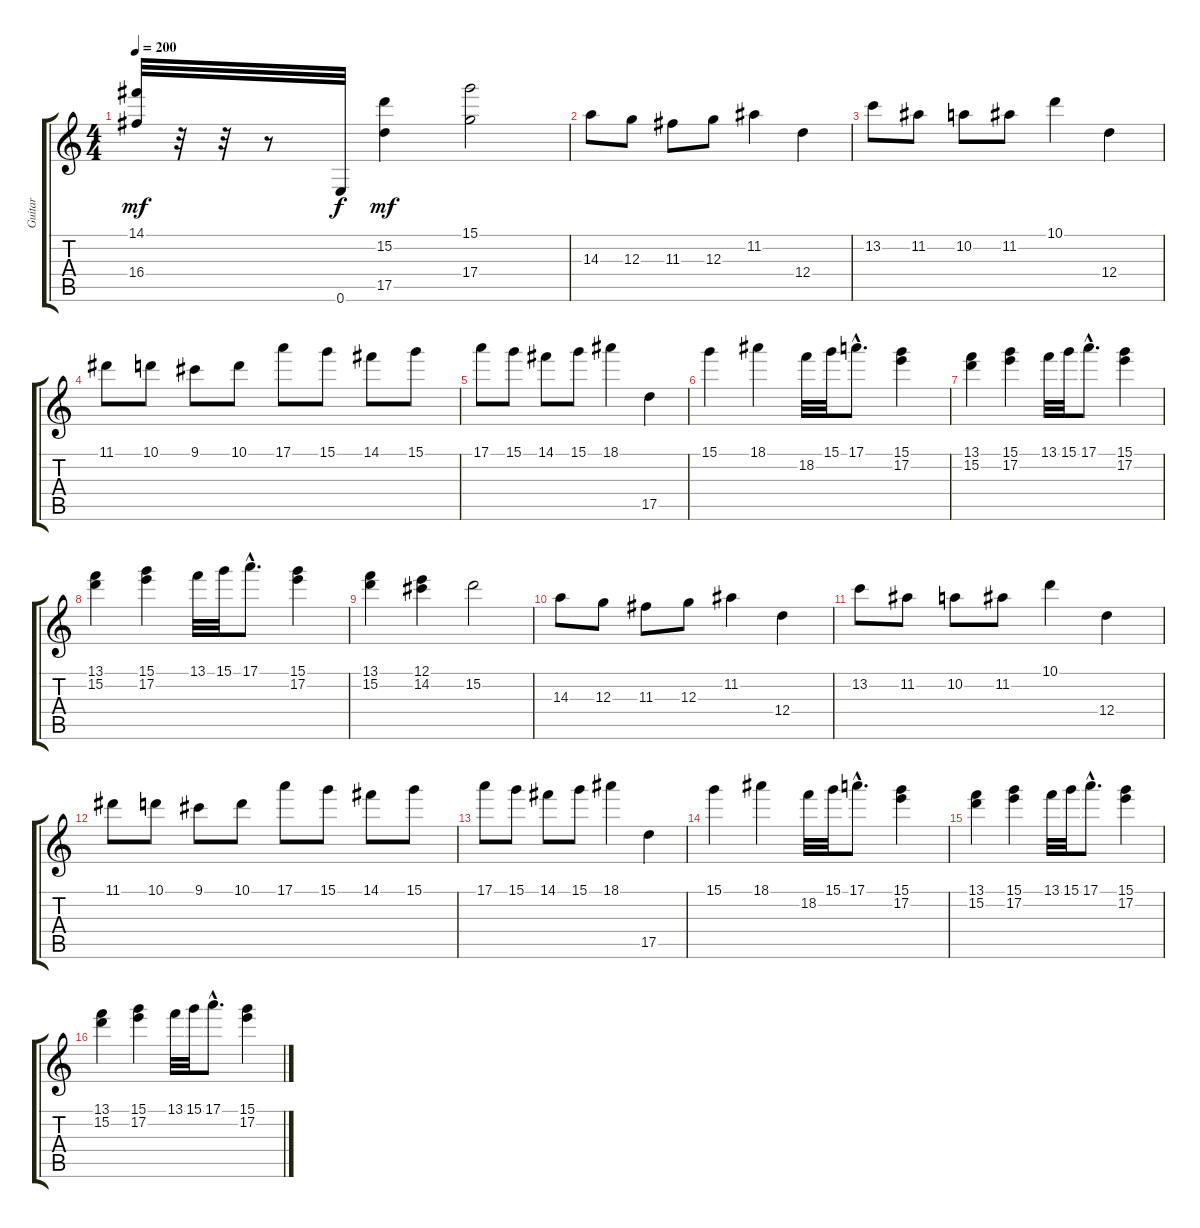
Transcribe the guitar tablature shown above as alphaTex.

\track ("Guitar" "Guitar") {instrument distortionguitar}
\staff {score tabs}
\tuning (E4 B3 G3 D3 A2 E2) {hide}
\ts (4 4)
\tempo 200
\clef g2
\ks c
(14.1 16.4).32{dy mf} r.32 r.32 r.8 0.6.32{dy f} (15.2 17.5).4{dy mf} (15.1 17.4).2 |
14.3.8 12.3.8 11.3.8 12.3.8 11.2.4 12.4.4 |
13.2.8 11.2.8 10.2.8 11.2.8 10.1.4 12.4.4 |
11.1.8 10.1.8 9.1.8 10.1.8 17.1.8 15.1.8 14.1.8 15.1.8 |
17.1.8 15.1.8 14.1.8 15.1.8 18.1.4 17.5.4 |
15.1.4 18.1.4 18.2.32 15.1.32 17.1{hac}.8{d} (15.1 17.2).4 |
(13.1 15.2).4 (15.1 17.2).4 13.1.32 15.1.32 17.1{hac}.8{d} (15.1 17.2).4 |
(13.1 15.2).4 (15.1 17.2).4 13.1.32 15.1.32 17.1{hac}.8{d} (15.1 17.2).4 |
(13.1 15.2).4 (12.1 14.2).4 15.2.2 |
14.3.8 12.3.8 11.3.8 12.3.8 11.2.4 12.4.4 |
13.2.8 11.2.8 10.2.8 11.2.8 10.1.4 12.4.4 |
11.1.8 10.1.8 9.1.8 10.1.8 17.1.8 15.1.8 14.1.8 15.1.8 |
17.1.8 15.1.8 14.1.8 15.1.8 18.1.4 17.5.4 |
15.1.4 18.1.4 18.2.32 15.1.32 17.1{hac}.8{d} (15.1 17.2).4 |
(13.1 15.2).4 (15.1 17.2).4 13.1.32 15.1.32 17.1{hac}.8{d} (15.1 17.2).4 |
(13.1 15.2).4 (15.1 17.2).4 13.1.32 15.1.32 17.1{hac}.8{d} (15.1 17.2).4
